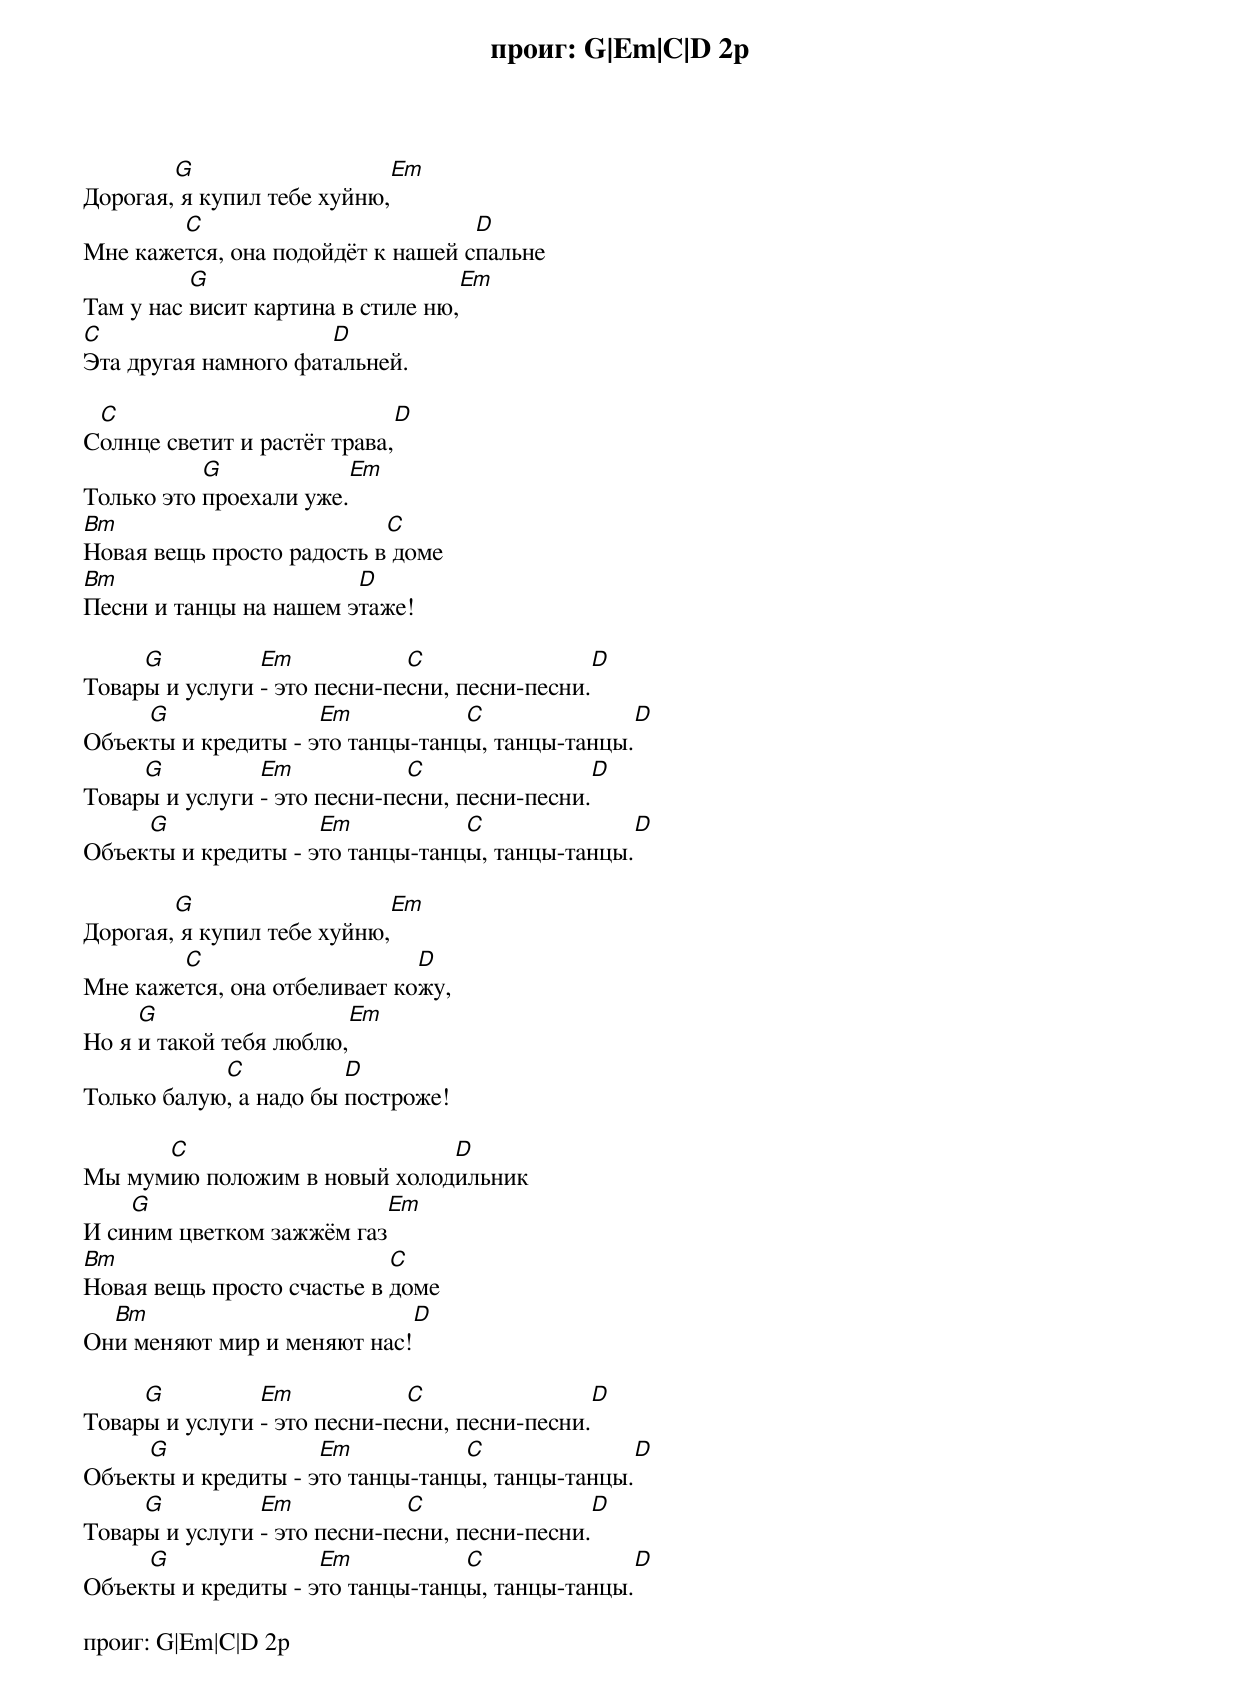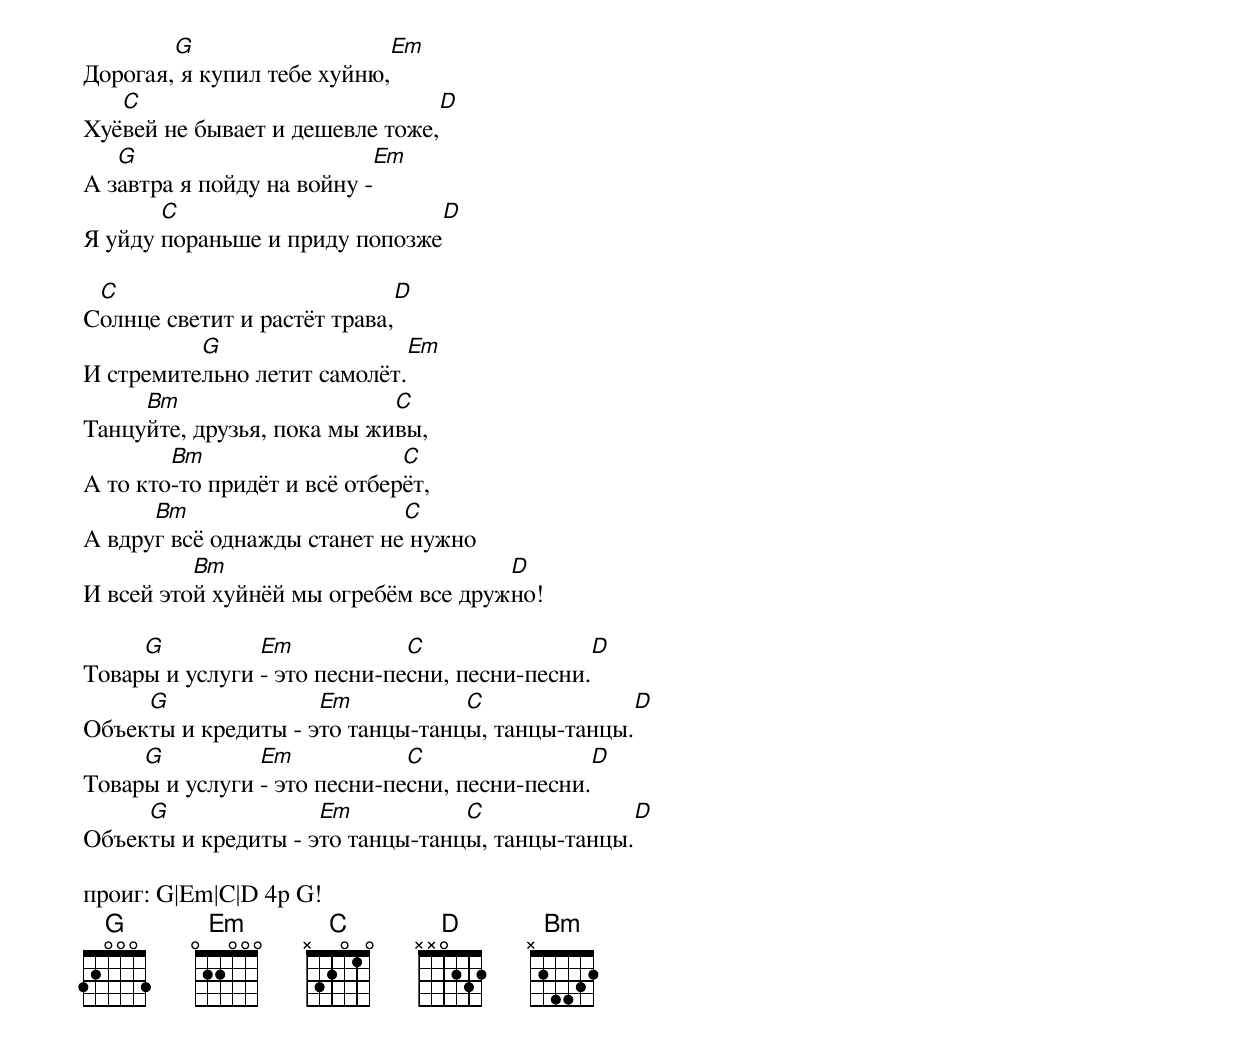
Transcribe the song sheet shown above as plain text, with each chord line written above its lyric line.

проиг: G|Em|C|D 2p

        G                            Em
Дорогая, я купил тебе хуйню,
        C                          D
Мне кажется, она подойдёт к нашей спальне
          G                                   Em
Там у нас висит картина в стиле ню,
C                     D
Эта другая намного фатальней.

 C                           D
Солнце светит и растёт трава,
           G                    Em
Только это проехали уже.
Bm                         C
Новая вещь просто радость в доме
Bm                      D
Песни и танцы на нашем этаже!

     G          Em            C                 D
Товары и услуги - это песни-песни, песни-песни.
     G               Em           C                  D
Объекты и кредиты - это танцы-танцы, танцы-танцы.
     G          Em            C                 D
Товары и услуги - это песни-песни, песни-песни.
     G               Em           C                  D
Объекты и кредиты - это танцы-танцы, танцы-танцы.

        G                            Em
Дорогая, я купил тебе хуйню,
        C                     D
Мне кажется, она отбеливает кожу,
     G                         Em
Но я и такой тебя люблю,
            C           D
Только балую, а надо бы построже!

      C                       D
Мы мумию положим в новый холодильник
    G                              Em
И синим цветком зажжём газ
Bm                          C
Новая вещь просто счастье в доме
  Bm                         D
Они меняют мир и меняют нас!

     G          Em            C                 D
Товары и услуги - это песни-песни, песни-песни.
     G               Em           C                  D
Объекты и кредиты - это танцы-танцы, танцы-танцы.
     G          Em            C                 D
Товары и услуги - это песни-песни, песни-песни.
     G               Em           C                  D
Объекты и кредиты - это танцы-танцы, танцы-танцы.

проиг: G|Em|C|D 2p

        G                            Em
Дорогая, я купил тебе хуйню,
   C                             D
Хуёвей не бывает и дешевле тоже,
   G                             Em
А завтра я пойду на войну -
       C                         D
Я уйду пораньше и приду попозже

 C                           D
Солнце светит и растёт трава,
          G                          Em
И стремительно летит самолёт.
     Bm                     C
Танцуйте, друзья, пока мы живы,
        Bm                    C
А то кто-то придёт и всё отберёт,
      Bm                     C
А вдруг всё однажды станет не нужно
          Bm                          D
И всей этой хуйнёй мы огребём все дружно!

     G          Em            C                 D
Товары и услуги - это песни-песни, песни-песни.
     G               Em           C                  D
Объекты и кредиты - это танцы-танцы, танцы-танцы.
     G          Em            C                 D
Товары и услуги - это песни-песни, песни-песни.
     G               Em           C                  D
Объекты и кредиты - это танцы-танцы, танцы-танцы.

проиг: G|Em|C|D 4p G!
